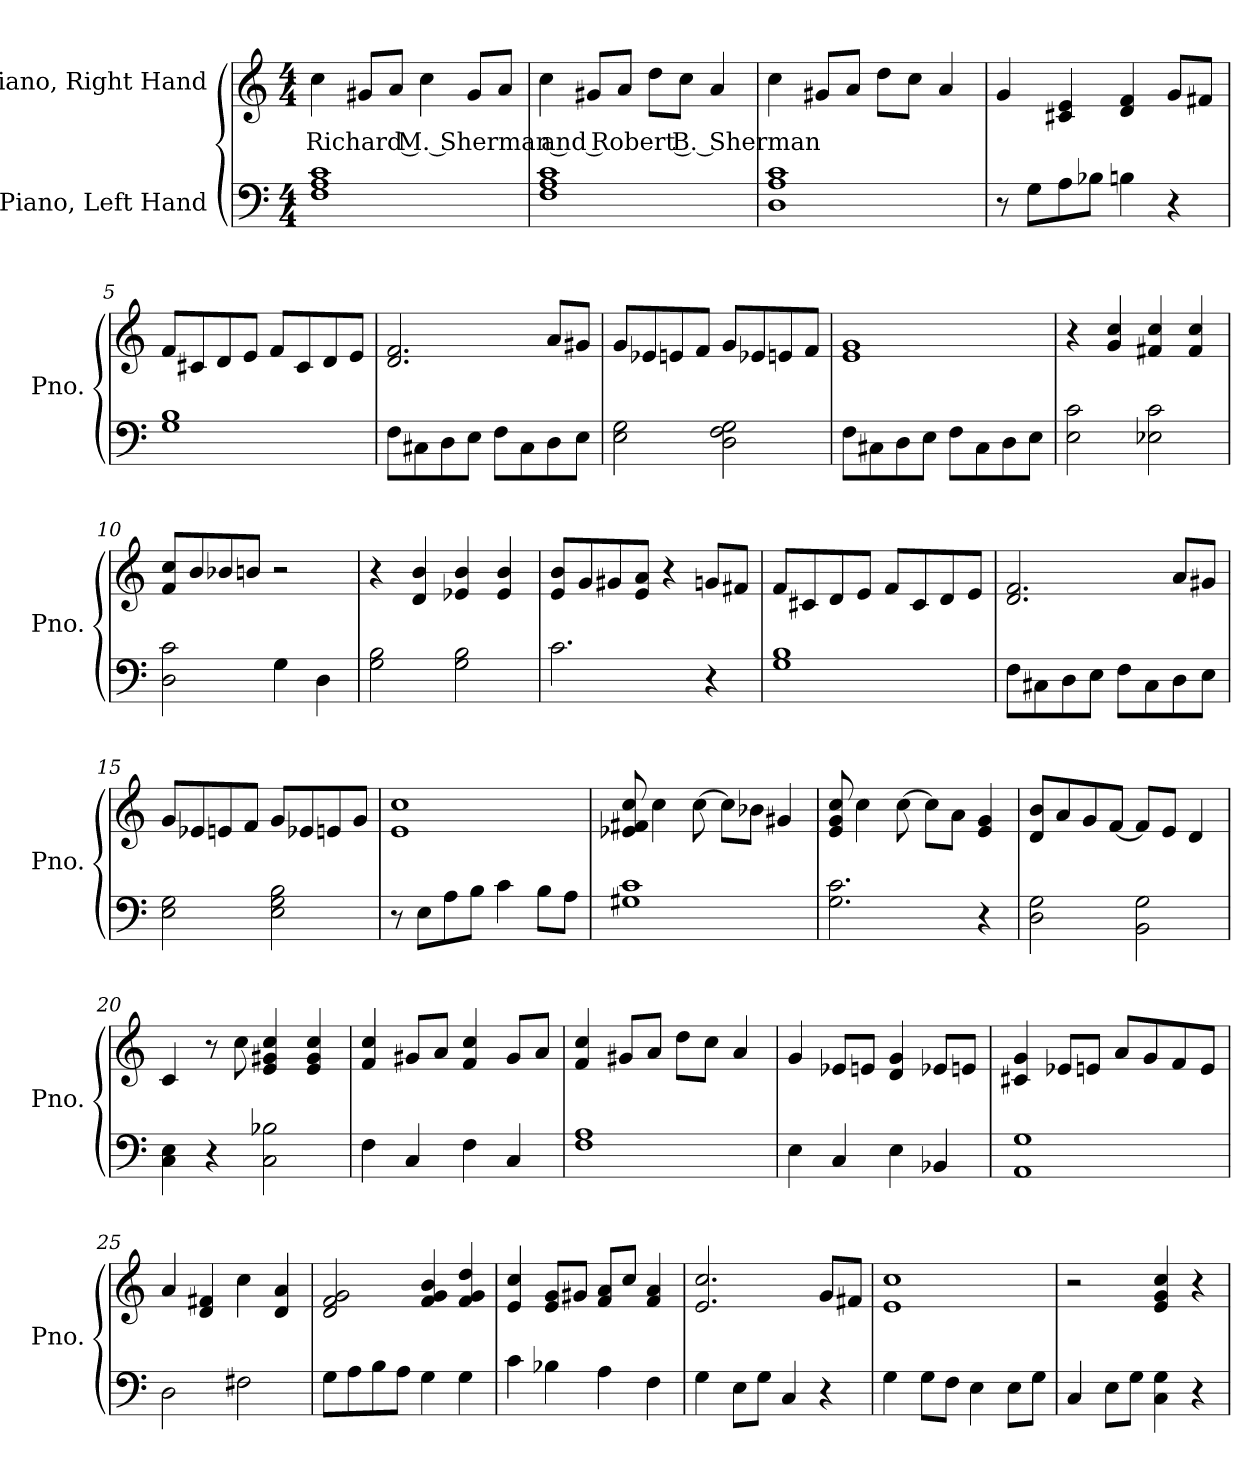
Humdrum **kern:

**kern	**kern	**text
*part2	*part1	*part1
*staff2	*staff1	*staff1
*I"Piano, Left Hand	*I"Piano, Right Hand	*
*I'Pno.	*I'Pno.	*
*clefF4	*clefG2	*
*k[]	*k[]	*
*M4/4	*M4/4	*
*MM100	*MM100	*
=1	=1	=1
!	!	!LO:LY:b
1F 1A 1c	4cc\	Richard M. Sherman and Robert B. Sherman
.	8g#X/L	.
.	8a/J	.
.	4cc\	.
.	8g#/L	.
.	8a/J	.
=2	=2	=2
1F 1A 1c	4cc\	.
.	8g#X/L	.
.	8a/J	.
.	8dd\L	.
.	8cc\J	.
.	4a/	.
!!LO:LB:g=z
=3	=3	=3
1D 1A 1c	4cc\	.
.	8g#X/L	.
.	8a/J	.
.	8dd\L	.
.	8cc\J	.
.	4a/	.
=4	=4	=4
8r	4g/	.
8G\L	.	.
8A\	4c#X/ 4e/	.
8B-X\J	.	.
4Bn\	4d/ 4f/	.
4r	8g/L	.
.	8f#X/J	.
=5	=5	=5
1G 1B	8f/L	.
.	8c#X/	.
.	8d/	.
.	8e/J	.
.	8f/L	.
.	8c#/	.
.	8d/	.
.	8e/J	.
=6	=6	=6
8F\L	2.d/ 2.f/	.
8C#X\	.	.
8D\	.	.
8E\J	.	.
8F\L	.	.
8C#\	.	.
8D\	8a/L	.
8E\J	8g#X/J	.
!!LO:LB:g=z
=7	=7	=7
2E\ 2G\	8g/L	.
.	8e-X/	.
.	8en/	.
.	8f/J	.
2D\ 2F\ 2G\	8g/L	.
.	8e-X/	.
.	8en/	.
.	8f/J	.
=8	=8	=8
8F\L	1e 1g	.
8C#X\	.	.
8D\	.	.
8E\J	.	.
8F\L	.	.
8C#\	.	.
8D\	.	.
8E\J	.	.
=9	=9	=9
2E\ 2c\	4r	.
.	4g/ 4cc/	.
2E-X\ 2c\	4f#X/ 4cc/	.
.	4f#/ 4cc/	.
=10	=10	=10
2D\ 2c\	8f/ 8cc/L	.
.	8b/	.
.	8b-X/	.
.	8bn/J	.
4G\	2r	.
4D\	.	.
=11	=11	=11
2G\ 2B\	4r	.
.	4d/ 4b/	.
2G\ 2B\	4e-X/ 4b/	.
.	4e-/ 4b/	.
!!LO:LB:g=z
=12	=12	=12
2.c\	8e/ 8b/L	.
.	8g/	.
.	8g#X/	.
.	8e/ 8a/J	.
.	4r	.
4r	8gn/L	.
.	8f#X/J	.
=13	=13	=13
1G 1B	8f/L	.
.	8c#X/	.
.	8d/	.
.	8e/J	.
.	8f/L	.
.	8c#/	.
.	8d/	.
.	8e/J	.
=14	=14	=14
8F\L	2.d/ 2.f/	.
8C#X\	.	.
8D\	.	.
8E\J	.	.
8F\L	.	.
8C#\	.	.
8D\	8a/L	.
8E\J	8g#X/J	.
=15	=15	=15
2E\ 2G\	8g/L	.
.	8e-X/	.
.	8en/	.
.	8f/J	.
2E\ 2G\ 2B\	8g/L	.
.	8e-X/	.
.	8en/	.
.	8g/J	.
!!LO:LB:g=z
=16	=16	=16
8r	1e 1cc	.
8E\L	.	.
8A\	.	.
8B\J	.	.
4c\	.	.
8B\L	.	.
8A\J	.	.
=17	=17	=17
1G#X 1c	8e-X/ 8f#X/ 8cc/	.
.	4cc\	.
.	[8cc\	.
.	8cc\L]	.
.	8b-X\J	.
.	4g#X/	.
=18	=18	=18
2.G\ 2.c\	8e/ 8g/ 8cc/	.
.	4cc\	.
.	[8cc\	.
.	8cc\L]	.
.	8a\J	.
4r	4e/ 4g/	.
=19	=19	=19
2D\ 2G\	8d/ 8b/L	.
.	8a/	.
.	8g/	.
.	[8f/J	.
2BB\ 2G\	8f/L]	.
.	8e/J	.
.	4d/	.
=20	=20	=20
4C\ 4E\	4c/	.
4r	8r	.
.	8cc\	.
2C\ 2B-X\	4e/ 4g#X/ 4cc/	.
.	4e/ 4g#/ 4cc/	.
!!LO:LB:g=z
=21	=21	=21
4F\	4f/ 4cc/	.
4C/	8g#X/L	.
.	8a/J	.
4F\	4f/ 4cc/	.
4C/	8g#/L	.
.	8a/J	.
=22	=22	=22
1F 1A	4f/ 4cc/	.
.	8g#X/L	.
.	8a/J	.
.	8dd\L	.
.	8cc\J	.
.	4a/	.
=23	=23	=23
4E\	4g/	.
4C/	8e-X/L	.
.	8en/J	.
4E\	4d/ 4g/	.
4BB-X/	8e-X/L	.
.	8en/J	.
=24	=24	=24
1AA 1G	4c#X/ 4g/	.
.	8e-X/L	.
.	8en/J	.
.	8a/L	.
.	8g/	.
.	8f/	.
.	8e/J	.
=25	=25	=25
2D\	4a/	.
.	4d/ 4f#X/	.
2F#X\	4cc\	.
.	4d/ 4a/	.
!!LO:PB:g=z
=26	=26	=26
8G\L	2d/ 2f/ 2g/	.
8A\	.	.
8B\	.	.
8A\J	.	.
4G\	4f/ 4g/ 4b/	.
4G\	4f/ 4g/ 4dd/	.
=27	=27	=27
4c\	4e/ 4cc/	.
4B-X\	8e/ 8g/L	.
.	8g#X/J	.
4A\	8f/ 8a/L	.
.	8cc/J	.
4F\	4f/ 4a/	.
=28	=28	=28
4G\	2.e/ 2.cc/	.
8E\L	.	.
8G\J	.	.
4C/	.	.
4r	8g/L	.
.	8f#X/J	.
=29	=29	=29
4G\	1e 1cc	.
8G\L	.	.
8F\J	.	.
4E\	.	.
8E\L	.	.
8G\J	.	.
=30	=30	=30
4C/	2r	.
8E\L	.	.
8G\J	.	.
4C\ 4G\	4e/ 4g/ 4cc/	.
4r	4r	.
=	=	=
*-	*-	*-
